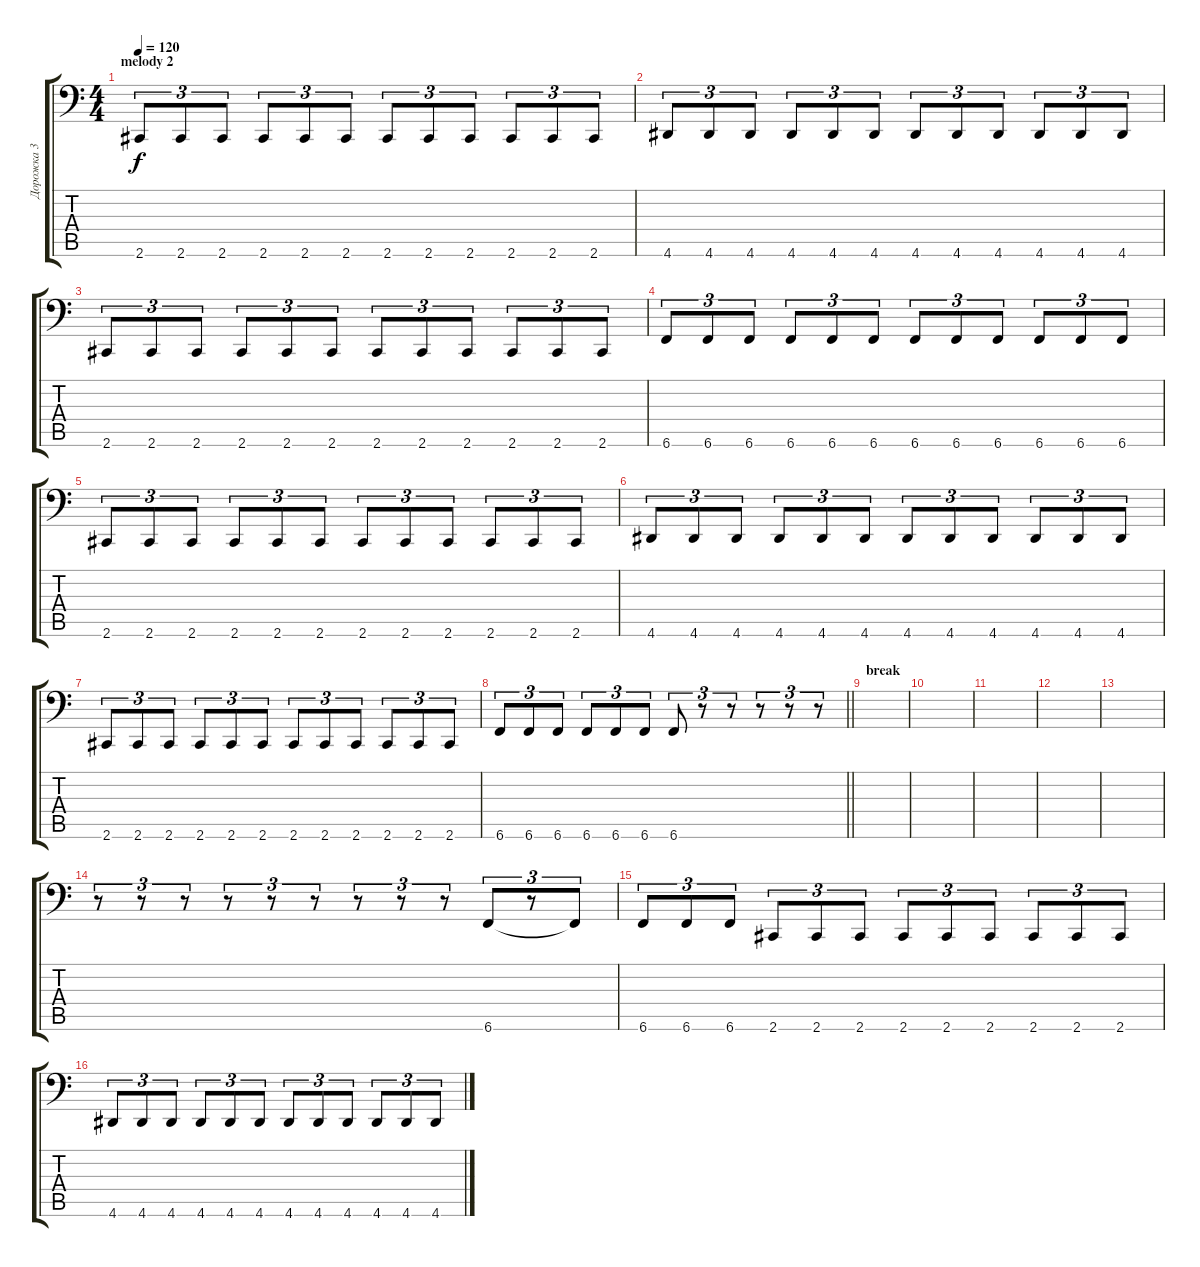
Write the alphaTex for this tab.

\track ("Дорожка 3" "Дорожка 3") {instrument electricbassfinger}
\staff {score tabs}
\tuning (Db3 Ab2 E2 B1 Gb1 B0) {hide}
\ts (4 4)
\section ("" "melody 2")
\tempo 120
\clef f4
\ks c
2.6.8{tu (3 2) dy f} 2.6.8{tu (3 2)} 2.6.8{tu (3 2)} 2.6.8{tu (3 2)} 2.6.8{tu (3 2)} 2.6.8{tu (3 2)} 2.6.8{tu (3 2)} 2.6.8{tu (3 2)} 2.6.8{tu (3 2)} 2.6.8{tu (3 2)} 2.6.8{tu (3 2)} 2.6.8{tu (3 2)} |
4.6.8{tu (3 2)} 4.6.8{tu (3 2)} 4.6.8{tu (3 2)} 4.6.8{tu (3 2)} 4.6.8{tu (3 2)} 4.6.8{tu (3 2)} 4.6.8{tu (3 2)} 4.6.8{tu (3 2)} 4.6.8{tu (3 2)} 4.6.8{tu (3 2)} 4.6.8{tu (3 2)} 4.6.8{tu (3 2)} |
2.6.8{tu (3 2)} 2.6.8{tu (3 2)} 2.6.8{tu (3 2)} 2.6.8{tu (3 2)} 2.6.8{tu (3 2)} 2.6.8{tu (3 2)} 2.6.8{tu (3 2)} 2.6.8{tu (3 2)} 2.6.8{tu (3 2)} 2.6.8{tu (3 2)} 2.6.8{tu (3 2)} 2.6.8{tu (3 2)} |
6.6.8{tu (3 2)} 6.6.8{tu (3 2)} 6.6.8{tu (3 2)} 6.6.8{tu (3 2)} 6.6.8{tu (3 2)} 6.6.8{tu (3 2)} 6.6.8{tu (3 2)} 6.6.8{tu (3 2)} 6.6.8{tu (3 2)} 6.6.8{tu (3 2)} 6.6.8{tu (3 2)} 6.6.8{tu (3 2)} |
2.6.8{tu (3 2)} 2.6.8{tu (3 2)} 2.6.8{tu (3 2)} 2.6.8{tu (3 2)} 2.6.8{tu (3 2)} 2.6.8{tu (3 2)} 2.6.8{tu (3 2)} 2.6.8{tu (3 2)} 2.6.8{tu (3 2)} 2.6.8{tu (3 2)} 2.6.8{tu (3 2)} 2.6.8{tu (3 2)} |
4.6.8{tu (3 2)} 4.6.8{tu (3 2)} 4.6.8{tu (3 2)} 4.6.8{tu (3 2)} 4.6.8{tu (3 2)} 4.6.8{tu (3 2)} 4.6.8{tu (3 2)} 4.6.8{tu (3 2)} 4.6.8{tu (3 2)} 4.6.8{tu (3 2)} 4.6.8{tu (3 2)} 4.6.8{tu (3 2)} |
2.6.8{tu (3 2)} 2.6.8{tu (3 2)} 2.6.8{tu (3 2)} 2.6.8{tu (3 2)} 2.6.8{tu (3 2)} 2.6.8{tu (3 2)} 2.6.8{tu (3 2)} 2.6.8{tu (3 2)} 2.6.8{tu (3 2)} 2.6.8{tu (3 2)} 2.6.8{tu (3 2)} 2.6.8{tu (3 2)} |
\barLineRight lightlight
6.6.8{tu (3 2)} 6.6.8{tu (3 2)} 6.6.8{tu (3 2)} 6.6.8{tu (3 2)} 6.6.8{tu (3 2)} 6.6.8{tu (3 2)} 6.6.8{tu (3 2)} r.8{tu (3 2)} r.8{tu (3 2)} r.8{tu (3 2)} r.8{tu (3 2)} r.8{tu (3 2)} |
\section ("" "break")
|
|
|
|
|
r.8{tu (3 2)} r.8{tu (3 2)} r.8{tu (3 2)} r.8{tu (3 2)} r.8{tu (3 2)} r.8{tu (3 2)} r.8{tu (3 2)} r.8{tu (3 2)} r.8{tu (3 2)} 6.6.8{tu (3 2)} r.8{tu (3 2)} 6.6{t}.8{tu (3 2)} |
6.6.8{tu (3 2)} 6.6.8{tu (3 2)} 6.6.8{tu (3 2)} 2.6.8{tu (3 2)} 2.6.8{tu (3 2)} 2.6.8{tu (3 2)} 2.6.8{tu (3 2)} 2.6.8{tu (3 2)} 2.6.8{tu (3 2)} 2.6.8{tu (3 2)} 2.6.8{tu (3 2)} 2.6.8{tu (3 2)} |
4.6.8{tu (3 2)} 4.6.8{tu (3 2)} 4.6.8{tu (3 2)} 4.6.8{tu (3 2)} 4.6.8{tu (3 2)} 4.6.8{tu (3 2)} 4.6.8{tu (3 2)} 4.6.8{tu (3 2)} 4.6.8{tu (3 2)} 4.6.8{tu (3 2)} 4.6.8{tu (3 2)} 4.6.8{tu (3 2)}
